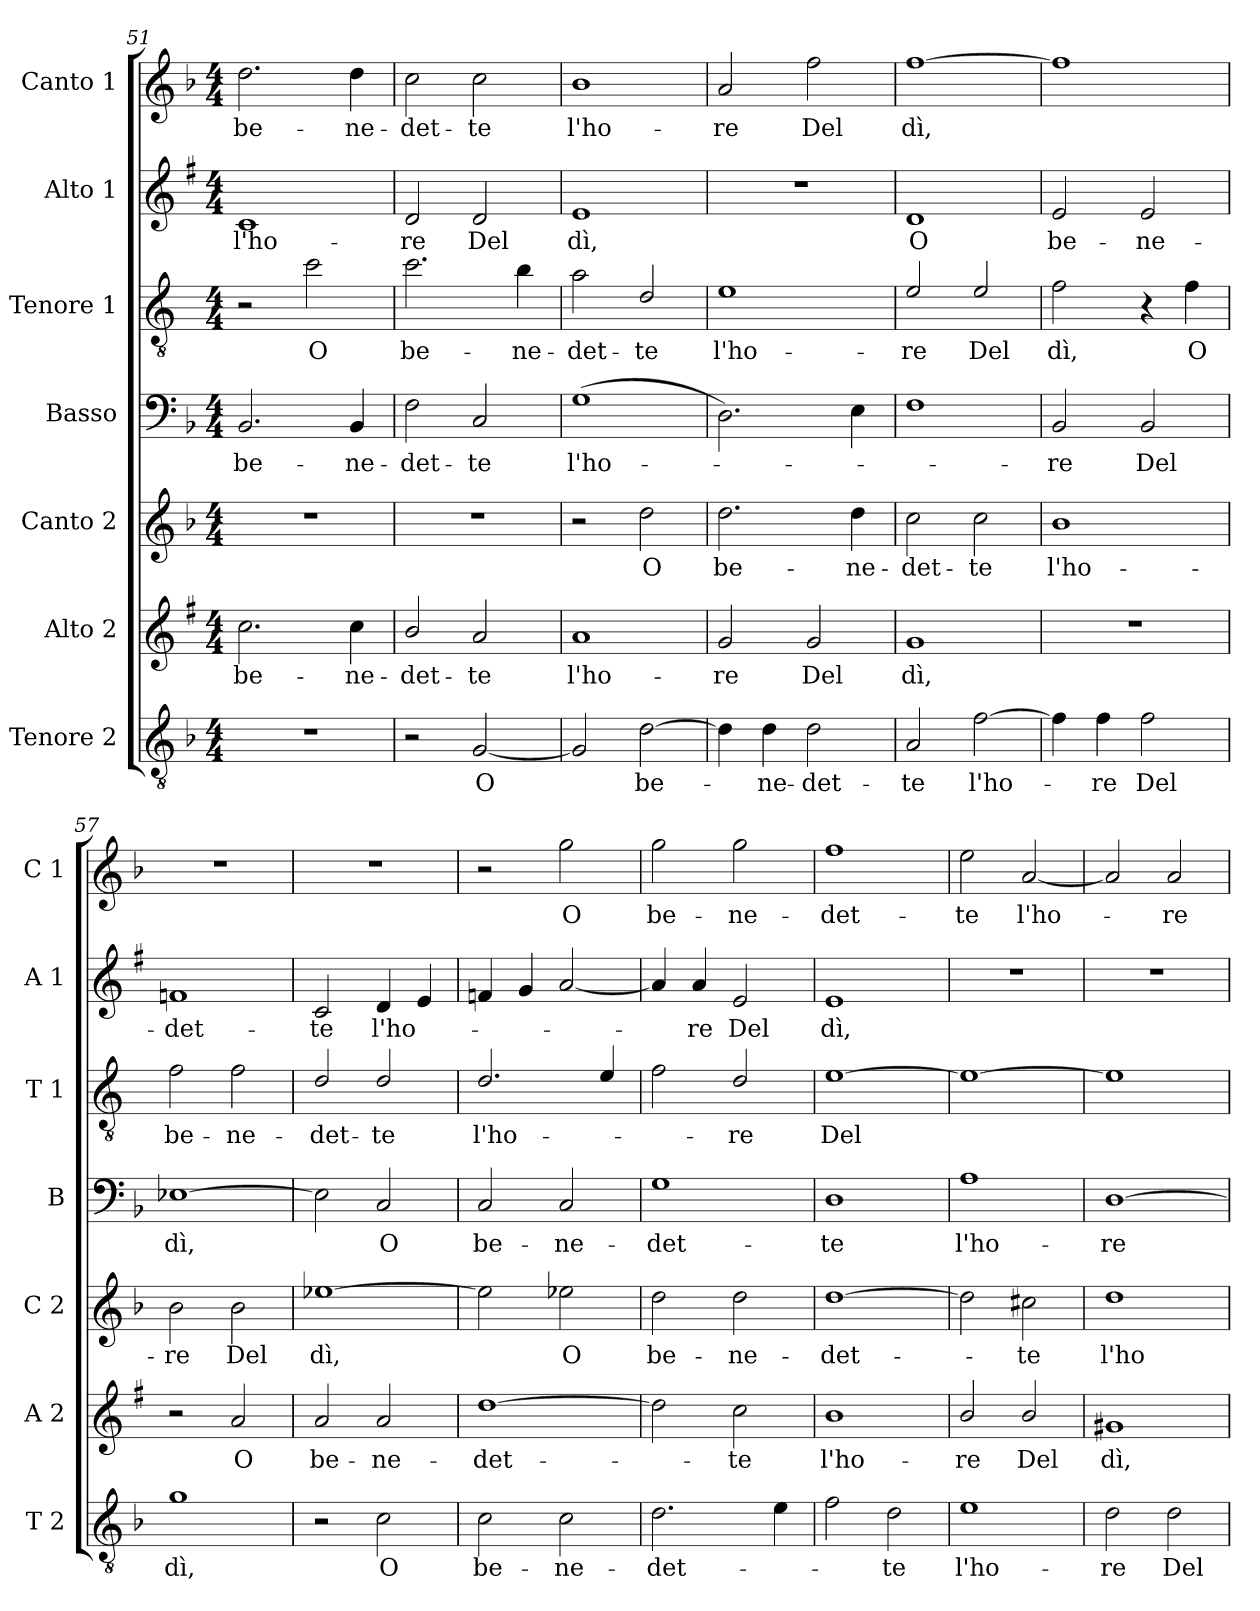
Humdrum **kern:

**kern	**text	**kern	**text	**kern	**text	**kern	**text	**kern	**text	**kern	**text	**kern	**text
*part7	*part7	*part6	*part6	*part5	*part5	*part4	*part4	*part3	*part3	*part2	*part2	*part1	*part1
*staff7	*staff7	*staff6	*staff6	*staff5	*staff5	*staff4	*staff4	*staff3	*staff3	*staff2	*staff2	*staff1	*staff1
*I"Tenore 2	*	*I"Alto 2	*	*I"Canto 2	*	*I"Basso	*	*I"Tenore 1	*	*I"Alto 1	*	*I"Canto 1	*
*I'T 2	*	*I'A 2	*	*I'C 2	*	*I'B	*	*I'T 1	*	*I'A 1	*	*I'C 1	*
*clefGv2	*	*clefG2	*	*clefG2	*	*clefF4	*	*clefGv2	*	*clefG2	*	*clefG2	*
*	*	*ITrd1c2	*	*	*	*	*	*ITrd4c7	*	*ITrd1c2	*	*	*
*k[b-]	*	*k[b-]	*	*k[b-]	*	*k[b-]	*	*k[b-]	*	*k[b-]	*	*k[b-]	*
*F:	*	*F:	*	*F:	*	*F:	*	*F:	*	*F:	*	*F:	*
*M4/4	*	*M4/4	*	*M4/4	*	*M4/4	*	*M4/4	*	*M4/4	*	*M4/4	*
=51	=51	=51	=51	=51	=51	=51	=51	=51	=51	=51	=51	=51	=51
!	!	!	!LO:LY:b	!	!	!	!LO:LY:b	!	!	!	!LO:LY:b	!	!LO:LY:b
1r	.	2.b-\	be-	1r	.	2.BB-/	be-	2r	.	1B-	l'ho-	2.dd\	be-
!	!	!	!	!	!	!	!	!	!LO:LY:b	!	!	!	!
.	.	.	.	.	.	.	.	2f\	O	.	.	.	.
!	!	!	!LO:LY:b	!	!	!	!LO:LY:b	!	!	!	!	!	!LO:LY:b
.	.	4b-\	-ne-	.	.	4BB-/	-ne-	.	.	.	.	4dd\	-ne-
=52	=52	=52	=52	=52	=52	=52	=52	=52	=52	=52	=52	=52	=52
!	!	!	!LO:LY:b	!	!	!	!LO:LY:b	!	!LO:LY:b	!	!LO:LY:b	!	!LO:LY:b
2r	.	2a/	-det-	1r	.	2F\	-det-	2.f\	be-	2c/	-re	2cc\	-det-
!	!LO:LY:b	!	!LO:LY:b	!	!	!	!LO:LY:b	!	!	!	!LO:LY:b	!	!LO:LY:b
[2G/	O	2g/	-te	.	.	2C/	-te	.	.	2c/	Del	2cc\	-te
!	!	!	!	!	!	!	!	!	!LO:LY:b	!	!	!	!
.	.	.	.	.	.	.	.	4e\	-ne-	.	.	.	.
!!LO:LB:g=z
=53	=53	=53	=53	=53	=53	=53	=53	=53	=53	=53	=53	=53	=53
!	!	!	!LO:LY:b	!	!	!	!LO:LY:b	!	!LO:LY:b	!	!LO:LY:b	!	!LO:LY:b
2G/]	.	1g	l'ho-	2r	.	(>1G	l'ho-	2d\	-det-	1d	dì,	1b-	l'ho-
!	!LO:LY:b	!	!	!	!LO:LY:b	!	!	!	!LO:LY:b	!	!	!	!
[2d\	be-	.	.	2dd\	O	.	.	2G/	-te	.	.	.	.
=54	=54	=54	=54	=54	=54	=54	=54	=54	=54	=54	=54	=54	=54
!	!	!	!LO:LY:b	!	!LO:LY:b	!	!	!	!LO:LY:b	!	!	!	!LO:LY:b
4d\]	.	2f/	-re	2.dd\	be-	2.D\)	.	1A	l'ho-	1r	.	2a/	-re
!	!LO:LY:b	!	!	!	!	!	!	!	!	!	!	!	!
4d\	-ne-	.	.	.	.	.	.	.	.	.	.	.	.
!	!LO:LY:b	!	!LO:LY:b	!	!	!	!	!	!	!	!	!	!LO:LY:b
2d\	-det-	2f/	Del	.	.	.	.	.	.	.	.	2ff\	Del
!	!	!	!	!	!LO:LY:b	!	!	!	!	!	!	!	!
.	.	.	.	4dd\	-ne-	4E\	.	.	.	.	.	.	.
=55	=55	=55	=55	=55	=55	=55	=55	=55	=55	=55	=55	=55	=55
!	!LO:LY:b	!	!LO:LY:b	!	!LO:LY:b	!	!	!	!LO:LY:b	!	!LO:LY:b	!	!LO:LY:b
2A/	-te	1f	dì,	2cc\	-det-	1F	.	2A/	-re	1c	O	[1ff	dì,
!	!LO:LY:b	!	!	!	!LO:LY:b	!	!	!	!LO:LY:b	!	!	!	!
[2f\	l'ho-	.	.	2cc\	-te	.	.	2A/	Del	.	.	.	.
=56	=56	=56	=56	=56	=56	=56	=56	=56	=56	=56	=56	=56	=56
!	!	!	!	!	!LO:LY:b	!	!LO:LY:b	!	!LO:LY:b	!	!LO:LY:b	!	!
4f\]	.	1r	.	1b-	l'ho-	2BB-/	-re	2B-\	dì,	2d/	be-	1ff]	.
!	!LO:LY:b	!	!	!	!	!	!	!	!	!	!	!	!
4f\	-re	.	.	.	.	.	.	.	.	.	.	.	.
!	!LO:LY:b	!	!	!	!	!	!LO:LY:b	!	!	!	!LO:LY:b	!	!
2f\	Del	.	.	.	.	2BB-/	Del	4r	.	2d/	-ne-	.	.
!	!	!	!	!	!	!	!	!	!LO:LY:b	!	!	!	!
.	.	.	.	.	.	.	.	4B-\	O	.	.	.	.
=57	=57	=57	=57	=57	=57	=57	=57	=57	=57	=57	=57	=57	=57
!	!LO:LY:b	!	!	!	!LO:LY:b	!	!LO:LY:b	!	!LO:LY:b	!	!LO:LY:b	!	!
1g	dì,	2r	.	2b-\	-re	[1E-X	dì,	2B-\	be-	1e-X	-det-	1r	.
!	!	!	!LO:LY:b	!	!LO:LY:b	!	!	!	!LO:LY:b	!	!	!	!
.	.	2g/	O	2b-\	Del	.	.	2B-\	-ne-	.	.	.	.
=58	=58	=58	=58	=58	=58	=58	=58	=58	=58	=58	=58	=58	=58
!	!	!	!LO:LY:b	!	!LO:LY:b	!	!	!	!LO:LY:b	!	!LO:LY:b	!	!
2r	.	2g/	be-	[1ee-X	dì,	2E-\]	.	2G/	-det-	2B-/	-te	1r	.
!	!LO:LY:b	!	!LO:LY:b	!	!	!	!LO:LY:b	!	!LO:LY:b	!	!LO:LY:b	!	!
2c\	O	2g/	-ne-	.	.	2C/	O	2G/	-te	4c/	l'ho-	.	.
.	.	.	.	.	.	.	.	.	.	4d/	.	.	.
=59	=59	=59	=59	=59	=59	=59	=59	=59	=59	=59	=59	=59	=59
!	!LO:LY:b	!	!LO:LY:b	!	!	!	!LO:LY:b	!	!LO:LY:b	!	!	!	!
2c\	be-	[1cc	-det-	2ee-\]	.	2C/	be-	2.G/	l'ho-	4e-X/	.	2r	.
.	.	.	.	.	.	.	.	.	.	4f/	.	.	.
!	!LO:LY:b	!	!	!	!LO:LY:b	!	!LO:LY:b	!	!	!	!	!	!LO:LY:b
2c\	-ne-	.	.	2ee-X\	O	2C/	-ne-	.	.	[2g/	.	2gg\	O
.	.	.	.	.	.	.	.	4A/	.	.	.	.	.
!!LO:PB:g=z
=60	=60	=60	=60	=60	=60	=60	=60	=60	=60	=60	=60	=60	=60
!	!LO:LY:b	!	!	!	!LO:LY:b	!	!LO:LY:b	!	!	!	!	!	!LO:LY:b
2.d\	-det-	2cc\]	.	2dd\	be-	1G	-det-	2B-\	.	4g/]	.	2gg\	be-
!	!	!	!	!	!	!	!	!	!	!	!LO:LY:b	!	!
.	.	.	.	.	.	.	.	.	.	4g/	-re	.	.
!	!	!	!LO:LY:b	!	!LO:LY:b	!	!	!	!LO:LY:b	!	!LO:LY:b	!	!LO:LY:b
.	.	2b-\	-te	2dd\	-ne-	.	.	2G/	-re	2d/	Del	2gg\	-ne-
4e\	.	.	.	.	.	.	.	.	.	.	.	.	.
=61	=61	=61	=61	=61	=61	=61	=61	=61	=61	=61	=61	=61	=61
!	!	!	!LO:LY:b	!	!LO:LY:b	!	!LO:LY:b	!	!LO:LY:b	!	!LO:LY:b	!	!LO:LY:b
2f\	.	1a	l'ho-	[1dd	-det-	1D	-te	[1A	Del	1d	dì,	1ff	-det-
!	!LO:LY:b	!	!	!	!	!	!	!	!	!	!	!	!
2d\	-te	.	.	.	.	.	.	.	.	.	.	.	.
=62	=62	=62	=62	=62	=62	=62	=62	=62	=62	=62	=62	=62	=62
!	!LO:LY:b	!	!LO:LY:b	!	!	!	!LO:LY:b	!	!	!	!	!	!LO:LY:b
1e	l'ho-	2a/	-re	2dd\]	.	1A	l'ho-	1A_	.	1r	.	2ee\	-te
!	!	!	!LO:LY:b	!	!LO:LY:b	!	!	!	!	!	!	!	!LO:LY:b
.	.	2a/	Del	2cc#X\	-te	.	.	.	.	.	.	[2a/	l'ho-
=63	=63	=63	=63	=63	=63	=63	=63	=63	=63	=63	=63	=63	=63
!	!LO:LY:b	!	!LO:LY:b	!	!LO:LY:b	!	!LO:LY:b	!	!	!	!	!	!
2d\	-re	1f#X	dì,	1dd	l'ho-	[1D	-re	1A]	.	1r	.	2a/]	.
!	!LO:LY:b	!	!	!	!	!	!	!	!	!	!	!	!LO:LY:b
2d\	Del	.	.	.	.	.	.	.	.	.	.	2a/	-re
=	=	=	=	=	=	=	=	=	=	=	=	=	=
*-	*-	*-	*-	*-	*-	*-	*-	*-	*-	*-	*-	*-	*-
